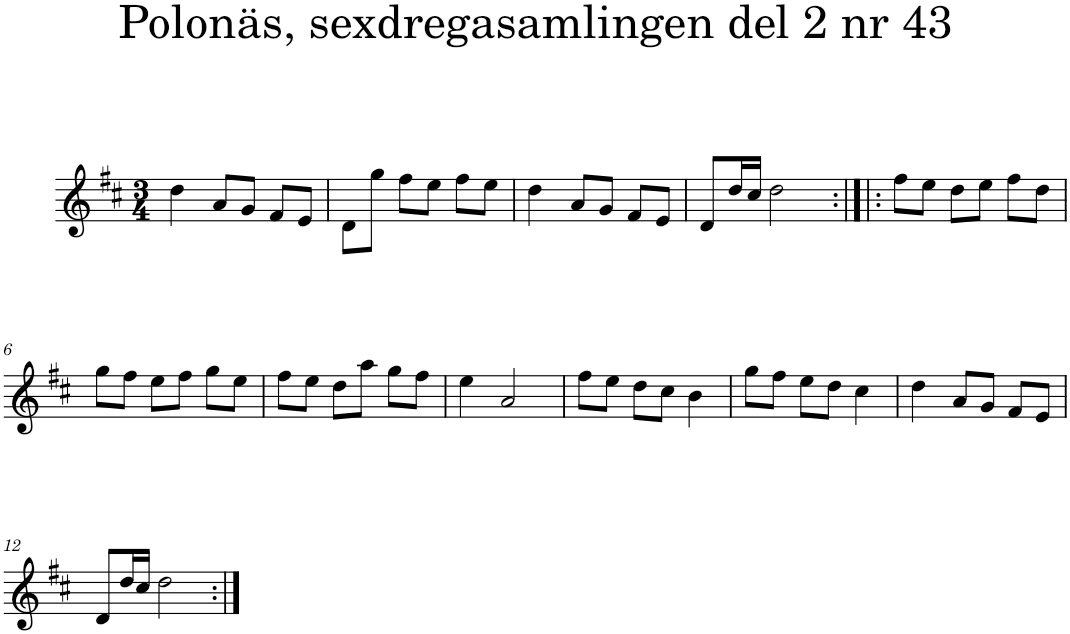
**kern
*part1
*staff1
*I"Piano
*I'Pno
*clefG2
*k[f#c#]
*D:
*M3/4
=1
4dd\
8a/L
8g/J
8f#/L
8e/J
=2
8d\L
8gg\J
8ff#\L
8ee\J
8ff#\L
8ee\J
=3
4dd\
8a/L
8g/J
8f#/L
8e/J
=4
8d/L
16dd/L
16cc#/JJ
2dd\
=5:|!|:
8ff#\L
8ee\J
8dd\L
8ee\J
8ff#\L
8dd\J
!!LO:LB:g=z
=6
8gg\L
8ff#\J
8ee\L
8ff#\J
8gg\L
8ee\J
=7
8ff#\L
8ee\J
8dd\L
8aa\J
8gg\L
8ff#\J
=8
4ee\
2a/
=9
8ff#\L
8ee\J
8dd\L
8cc#\J
4b\
=10
8gg\L
8ff#\J
8ee\L
8dd\J
4cc#\
=11
4dd\
8a/L
8g/J
8f#/L
8e/J
!!LO:LB:g=z
=12
8d/L
16dd/L
16cc#/JJ
2dd\
=:|!
*-
